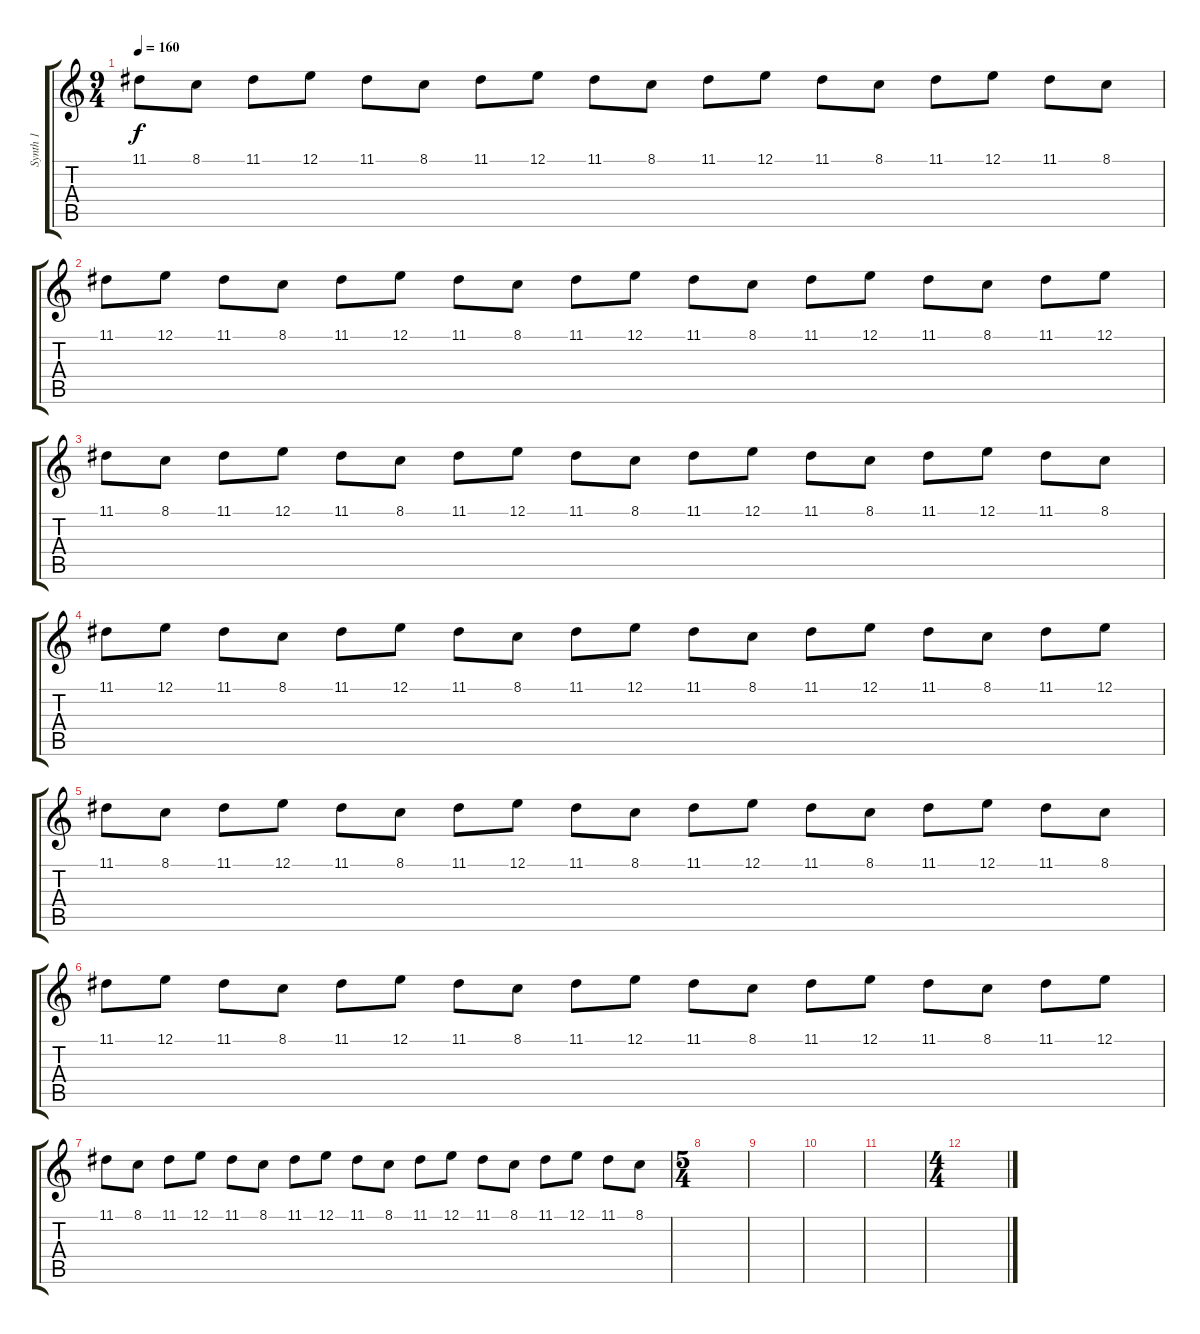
\track ("Synth 1" "Synth 1") {instrument tremolostrings}
\staff {score tabs}
\tuning (E4 B3 G3 D3 A2 E2) {hide}
\ts (9 4)
\tempo 160
\clef g2
\ks c
11.1.8{dy f} 8.1.8 11.1.8 12.1.8 11.1.8 8.1.8 11.1.8 12.1.8 11.1.8 8.1.8 11.1.8 12.1.8 11.1.8 8.1.8 11.1.8 12.1.8 11.1.8 8.1.8 |
11.1.8 12.1.8 11.1.8 8.1.8 11.1.8 12.1.8 11.1.8 8.1.8 11.1.8 12.1.8 11.1.8 8.1.8 11.1.8 12.1.8 11.1.8 8.1.8 11.1.8 12.1.8 |
11.1.8 8.1.8 11.1.8 12.1.8 11.1.8 8.1.8 11.1.8 12.1.8 11.1.8 8.1.8 11.1.8 12.1.8 11.1.8 8.1.8 11.1.8 12.1.8 11.1.8 8.1.8 |
11.1.8 12.1.8 11.1.8 8.1.8 11.1.8 12.1.8 11.1.8 8.1.8 11.1.8 12.1.8 11.1.8 8.1.8 11.1.8 12.1.8 11.1.8 8.1.8 11.1.8 12.1.8 |
11.1.8 8.1.8 11.1.8 12.1.8 11.1.8 8.1.8 11.1.8 12.1.8 11.1.8 8.1.8 11.1.8 12.1.8 11.1.8 8.1.8 11.1.8 12.1.8 11.1.8 8.1.8 |
11.1.8 12.1.8 11.1.8 8.1.8 11.1.8 12.1.8 11.1.8 8.1.8 11.1.8 12.1.8 11.1.8 8.1.8 11.1.8 12.1.8 11.1.8 8.1.8 11.1.8 12.1.8 |
11.1.8 8.1.8 11.1.8 12.1.8 11.1.8 8.1.8 11.1.8 12.1.8 11.1.8 8.1.8 11.1.8 12.1.8 11.1.8 8.1.8 11.1.8 12.1.8 11.1.8 8.1.8 |
\ts (5 4)
|
|
|
|
\ts (4 4)
